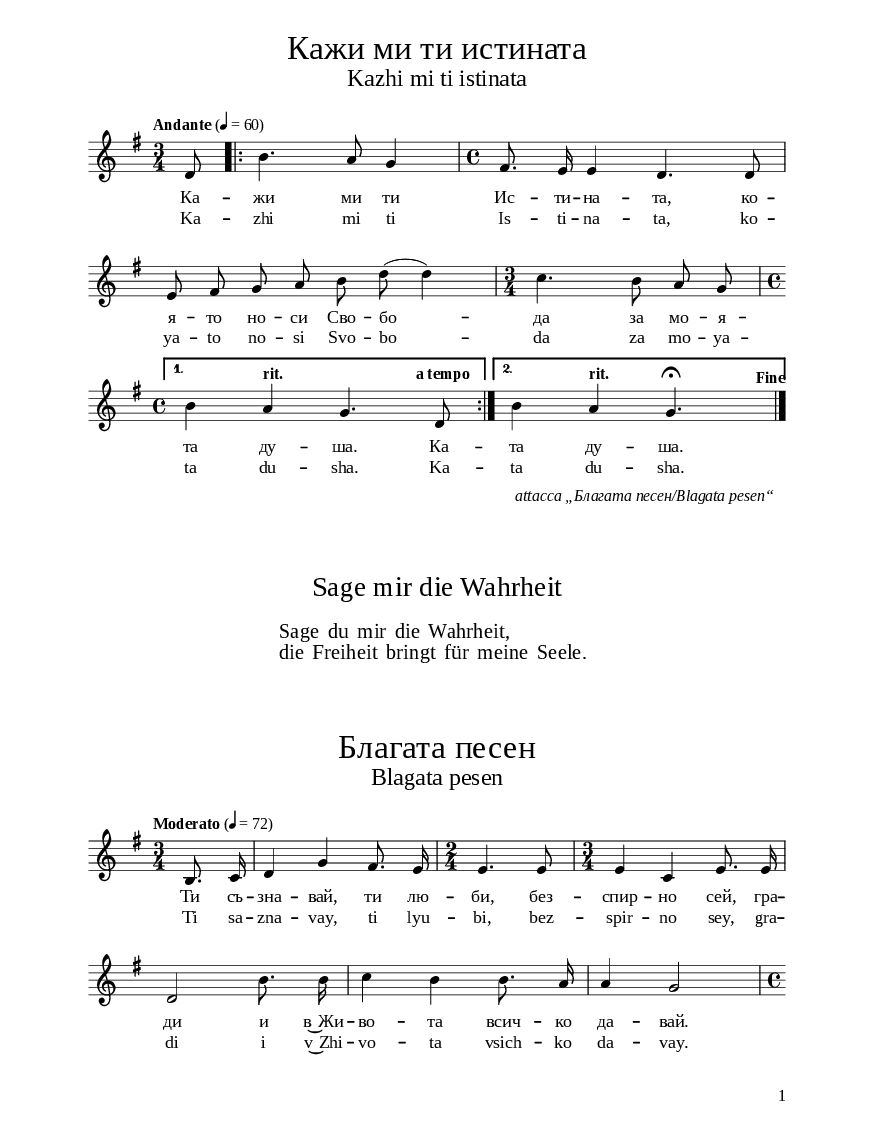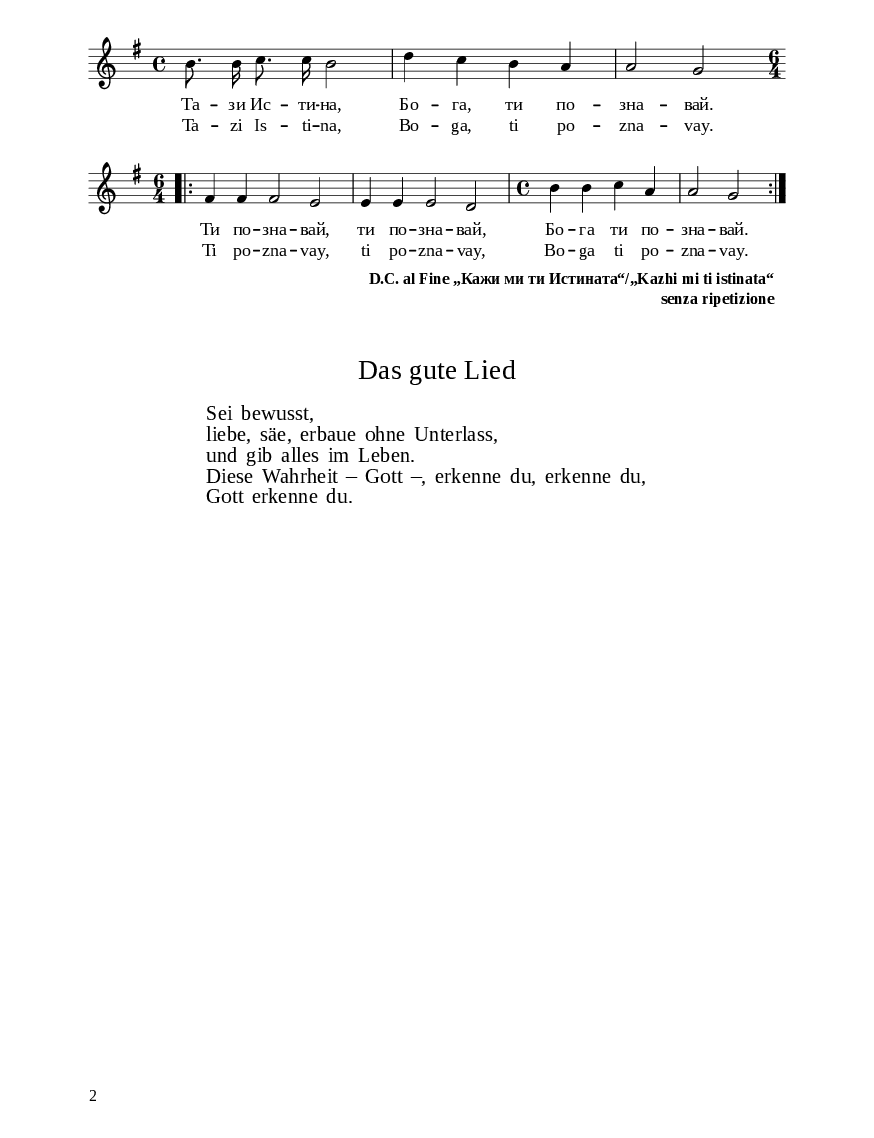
\version "2.24.1"

% include paper part and global functions
\include "include/globals.ily"

\bookpart {
  \label #'ref086_1
  \tocItem \markup "Кажи ми ти истината – Kazhi mi ti istinata"
  \include "include/bookpart-paper.ily"
  \score {
    \include "include/score-layout.ily"

    \new Voice \absolute {
      \clef treble
      \key g \major
      \time 3/4
      \tempoFunc "Andante" 4 "60"

      \partial 8
      \autoBeamOff

      d'8 | \repeat volta 2 {
        b'4. a'8 g'4 | \time 4/4  fis'8. e'16 e'4 d'4. d'8 | \break

        e'8 fis' g' a' b' d'' ( d''4 ) | \time 3/4  c''4. b'8 a' g' | \break
      }

      \alternative {
        { \time 4/4  b'4\tempo "rit.                                  a tempo"  a' g'4. d'8 }
        {
          b'4\tempo "rit." a'4
          \override Staff.BarLine.stencil = ##f %hide bar line
          g'4.^\markup \bold{"                       Fine"}\fermata
          \revert Staff.BarLine.stencil
          \bar "|."
        }
      }
    }

    \addlyrics {
      Ка -- жи ми
      ти Ис -- ти -- на -- та, ко -- я -- то но -- си
      Сво -- бо -- да за мо -- я -- та ду -- ша. Ка --
      та ду -- ша.
    }
    \addlyrics {
      Ka -- zhi mi
      ti Is -- ti -- na -- ta, ko -- ya -- to no -- si
      Svo -- bo -- da za mo -- ya -- ta du -- sha. Ka --
      ta du -- sha.

    }

    \header {
      title = \titleFunc "Кажи ми ти истината" "Kazhi mi ti istinata"
    }

    \midi{}

  } % score
  
  \markup \italic \dc-one-nobold "attacca „Благата песен/Blagata pesen“"
   \markup \empty-two

  % include foreign translation(s) of the song
  \version "2.22.1"

\markup \fill-line { \fontsize #deTitleFontSize "Sage mir die Wahrheit" }
\markup \null
\markup \null
\markup \fontsize #deCoupletFontSize {
  \hspace #17
  \override #`(baseline-skip . ,deCoupletBaselineSkip)

  \column {
        \line { " "Sage du mir die Wahrheit,}
        \line { " "die Freiheit bringt für meine Seele. }
    }
}


  \markup \empty-three

   \label #'ref086_2
  \tocItem \markup "Благата песен – Blagata pesen"

   \include "include/bookpart-paper.ily"
  \score {
    \include "include/score-layout.ily"

    \new Voice \absolute {
      \clef treble
      \key g \major
      \time 3/4
      \tempoFunc "Moderato" 4 "72"

      \partial 4
      \autoBeamOff
      b8. c'16 | d'4 g' fis'8. e'16 | \time 2/4  e'4. e'8 | \time 3/4  e'4 c' e'8. e'16 \break |

      d'2 b'8. b'16 | c''4 b' b'8. a'16 | a'4 g'2 \break |

      \time 4/4  b'8. b'16 c''8. c''16 b'2 | d''4 c'' b' a' | a'2 g' \break |

      \bar ".|:" \time 6/4  fis'4 fis' fis'2 e' | e'4 e' e'2 d' |  \time 4/4  b'4 b' c'' a' | a'2 g' \bar ":|."
    }

    \addlyrics {
      Ти съ -- зна -- вай, ти лю -- би,
      без -- спир -- но сей, гра -- ди и в~Жи -- во --
      та всич -- ко да -- вай. Та -- зи Ис -- ти --
      на, Бо -- га, ти по -- зна -- вай. Ти по -- зна
      -- вай, ти по -- зна -- вай, Бо -- га ти по --
      зна -- вай.
    }

    \addlyrics {
      Ti sa -- zna -- vay, ti lyu -- bi,
      bez -- spir -- no sey, gra -- di i v~Zhi -- vo --
      ta vsich -- ko da -- vay. Ta -- zi Is -- ti --
      na, Bo -- ga, ti po -- zna -- vay. Ti po -- zna
      -- vay, ti po -- zna -- vay, Bo -- ga ti po --
      zna -- vay.
    }

    \header {
      title = \titleFunc "Благата песен" "Blagata pesen"
    }

    \midi{}

  } % score
  
  \markup \dc-two "D.C. al Fine „Кажи ми ти Истината“/„Kazhi mi ti istinata“" "senza ripetizione"
  
   \markup \empty-two


  % include foreign translation(s) of the song
  \version "2.24.1"

\markup \fill-line { \fontsize #deTitleFontSize "Das gute Lied" }
\markup \null
\markup \null
\markup \fontsize #deCoupletFontSize {
  \hspace #10
  \override #`(baseline-skip . ,deCoupletBaselineSkip)

  \column {
    \line { " " Sei bewusst, }
    \line { " " liebe, säe, erbaue ohne Unterlass, }
    \line { " " und gib alles im Leben.}
    \line { " " Diese Wahrheit  – Gott  –, erkenne du, erkenne du,}
    \line { " " Gott erkenne du.}
  }
}


} % bookpart
